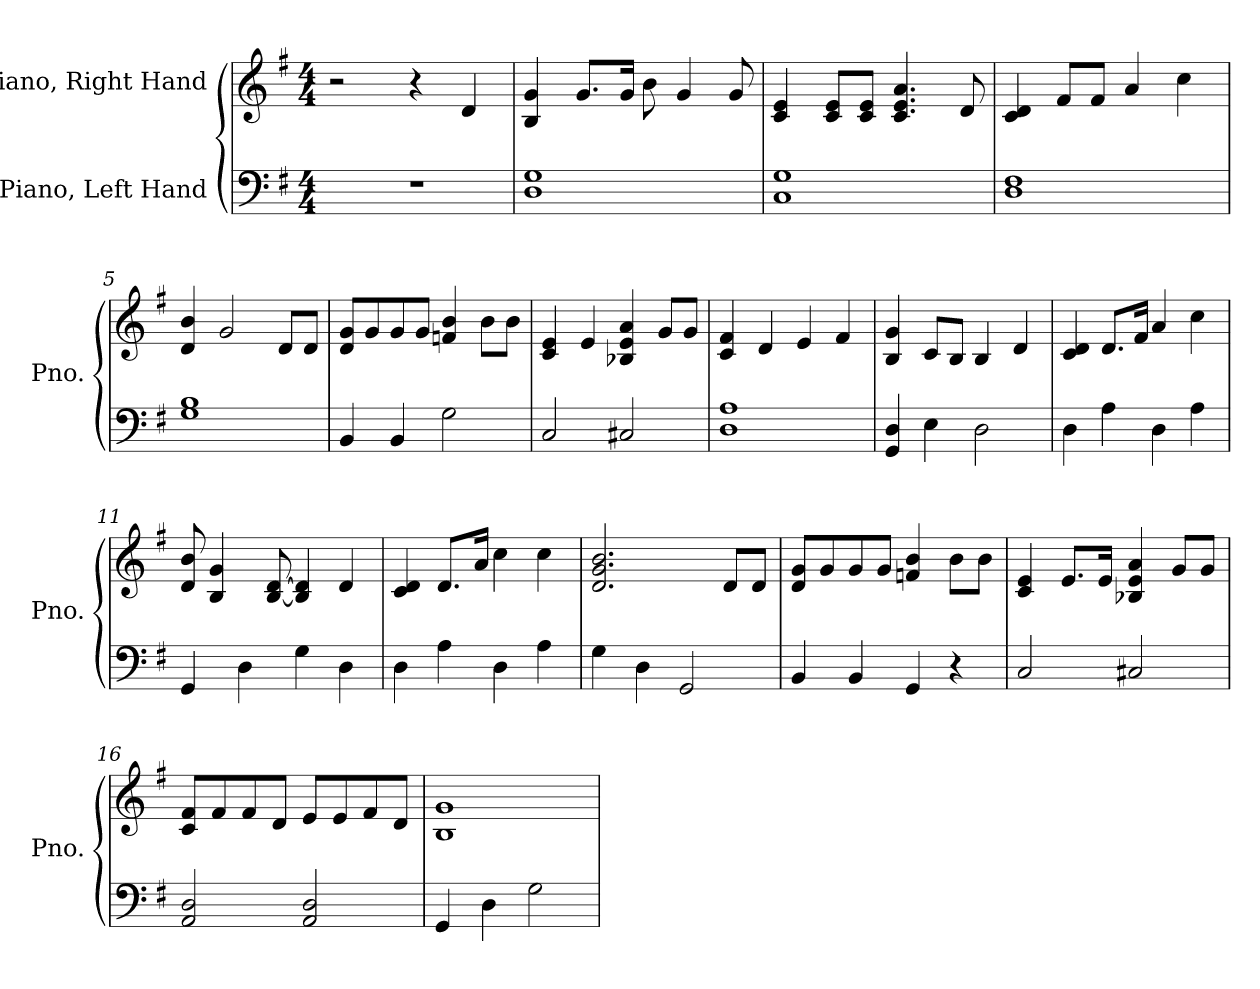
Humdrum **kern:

**kern	**kern
*part2	*part1
*staff2	*staff1
*I"Piano, Left Hand	*I"Piano, Right Hand
*I'Pno.	*I'Pno.
*clefF4	*clefG2
*k[f#]	*k[f#]
*M4/4	*M4/4
*MM100	*MM100
=1	=1
1r	2r
.	4r
.	4d/
=2	=2
1D 1G	4B/ 4g/
.	8.g/L
.	16g/Jk
.	8b\
.	4g/
.	8g/
=3	=3
1C 1G	4c/ 4e/
.	8c/ 8e/L
.	8c/ 8e/J
.	4.c/ 4.e/ 4.a/
.	8d/
=4	=4
1D 1F#	4c/ 4d/
.	8f#/L
.	8f#/J
.	4a/
.	4cc\
=5	=5
1G 1B	4d/ 4b/
.	2g/
.	8d/L
.	8d/J
!!LO:LB:g=z
=6	=6
4BB/	8d/ 8g/L
.	8g/
4BB/	8g/
.	8g/J
2G\	4fn/ 4b/
.	8b\L
.	8b\J
=7	=7
2C/	4c/ 4e/
.	4e/
2C#X/	4B-X/ 4e/ 4a/
.	8g/L
.	8g/J
=8	=8
1D 1A	4c/ 4f#/
.	4d/
.	4e/
.	4f#/
=9	=9
4GG/ 4D/	4B/ 4g/
4E\	8c/L
.	8B/J
2D\	4B/
.	4d/
=10	=10
4D\	4c/ 4d/
4A\	8.d/L
.	16f#/Jk
4D\	4a/
4A\	4cc\
=11	=11
4GG/	8d/ 8b/
.	4B/ 4g/
4D\	.
.	[8B/ [8d/
4G\	4B/] 4d/]
4D\	4d/
!!LO:LB:g=z
=12	=12
4D\	4c/ 4d/
4A\	8.d/L
.	16a/Jk
4D\	4cc\
4A\	4cc\
=13	=13
4G\	2.d/ 2.g/ 2.b/
4D\	.
2GG/	.
.	8d/L
.	8d/J
=14	=14
4BB/	8d/ 8g/L
.	8g/
4BB/	8g/
.	8g/J
4GG/	4fn/ 4b/
4r	8b\L
.	8b\J
=15	=15
2C/	4c/ 4e/
.	8.e/L
.	16e/Jk
2C#X/	4B-X/ 4e/ 4a/
.	8g/L
.	8g/J
=16	=16
2AA/ 2D/	8c/ 8f#/L
.	8f#/
.	8f#/
.	8d/J
2AA/ 2D/	8e/L
.	8e/
.	8f#/
.	8d/J
=17	=17
4GG/	1B 1g
4D\	.
2G\	.
=	=
*-	*-
